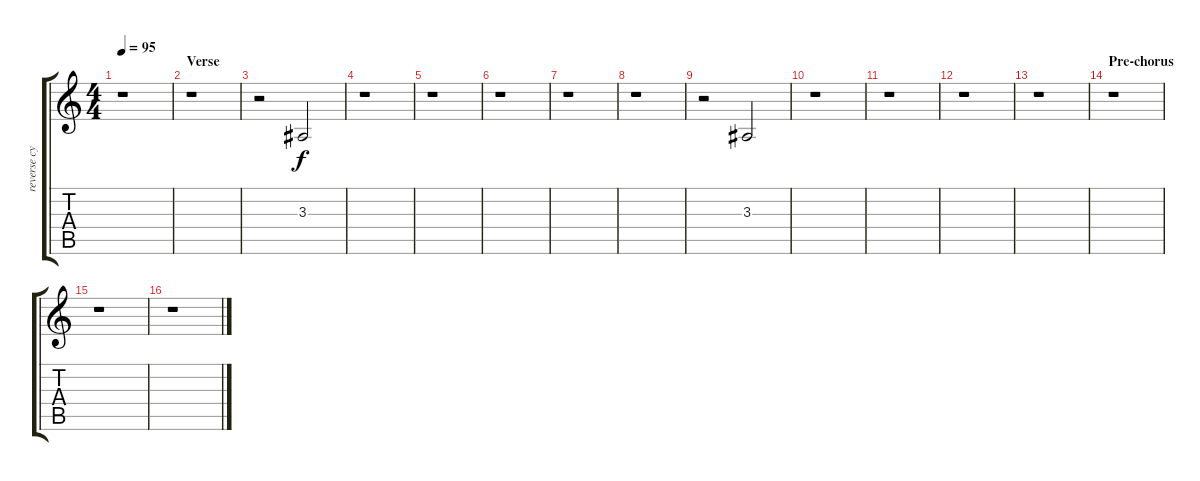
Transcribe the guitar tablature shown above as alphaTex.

\track ("reverse cymbal" "reverse cy") {instrument reversecymbal}
\staff {score tabs}
\tuning (E4 B3 G3 D3 A2 E2) {hide}
\ts (4 4)
\tempo 95
\clef g2
\ks c
r.1{dy f} |
\section ("" "Verse")
r.1 |
r.2 3.3.2 |
r.1 |
r.1 |
r.1 |
r.1 |
r.1 |
r.2 3.3.2 |
r.1 |
r.1 |
r.1 |
r.1 |
\section ("" "Pre-chorus")
r.1 |
r.1 |
r.1
